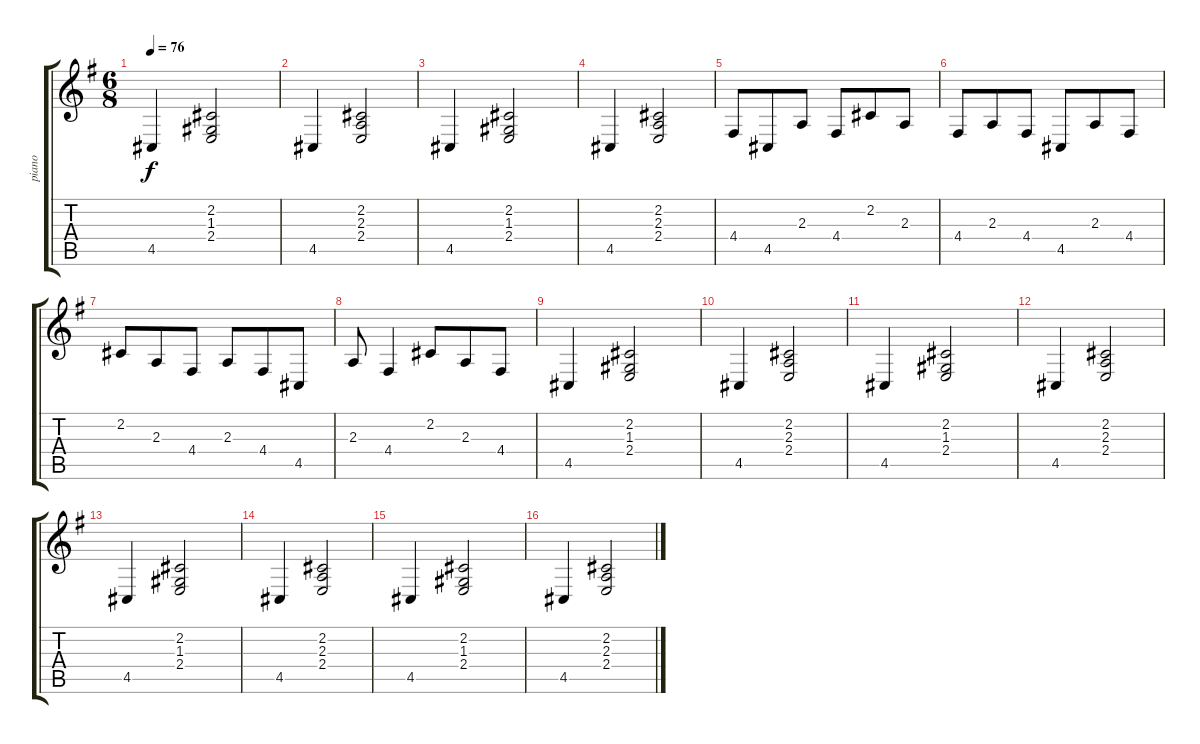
\track ("piano" "piano") {instrument acousticgrandpiano}
\staff {score tabs}
\tuning (E4 B3 G3 D3 A2 E2) {hide}
\ts (6 8)
\tempo 76
\clef g2
\ks g
4.5.4{dy f} (2.2 1.3 2.4).2 |
4.5.4 (2.2 2.3 2.4).2 |
4.5.4 (2.2 1.3 2.4).2 |
4.5.4 (2.2 2.3 2.4).2 |
4.4.8 4.5.8 2.3.8 4.4.8 2.2.8 2.3.8 |
4.4.8 2.3.8 4.4.8 4.5.8 2.3.8 4.4.8 |
2.2.8 2.3.8 4.4.8 2.3.8 4.4.8 4.5.8 |
2.3.8 4.4.4 2.2.8 2.3.8 4.4.8 |
4.5.4 (2.2 1.3 2.4).2 |
4.5.4 (2.2 2.3 2.4).2 |
4.5.4 (2.2 1.3 2.4).2 |
4.5.4 (2.2 2.3 2.4).2 |
4.5.4 (2.2 1.3 2.4).2 |
4.5.4 (2.2 2.3 2.4).2 |
4.5.4 (2.2 1.3 2.4).2 |
4.5.4 (2.2 2.3 2.4).2
